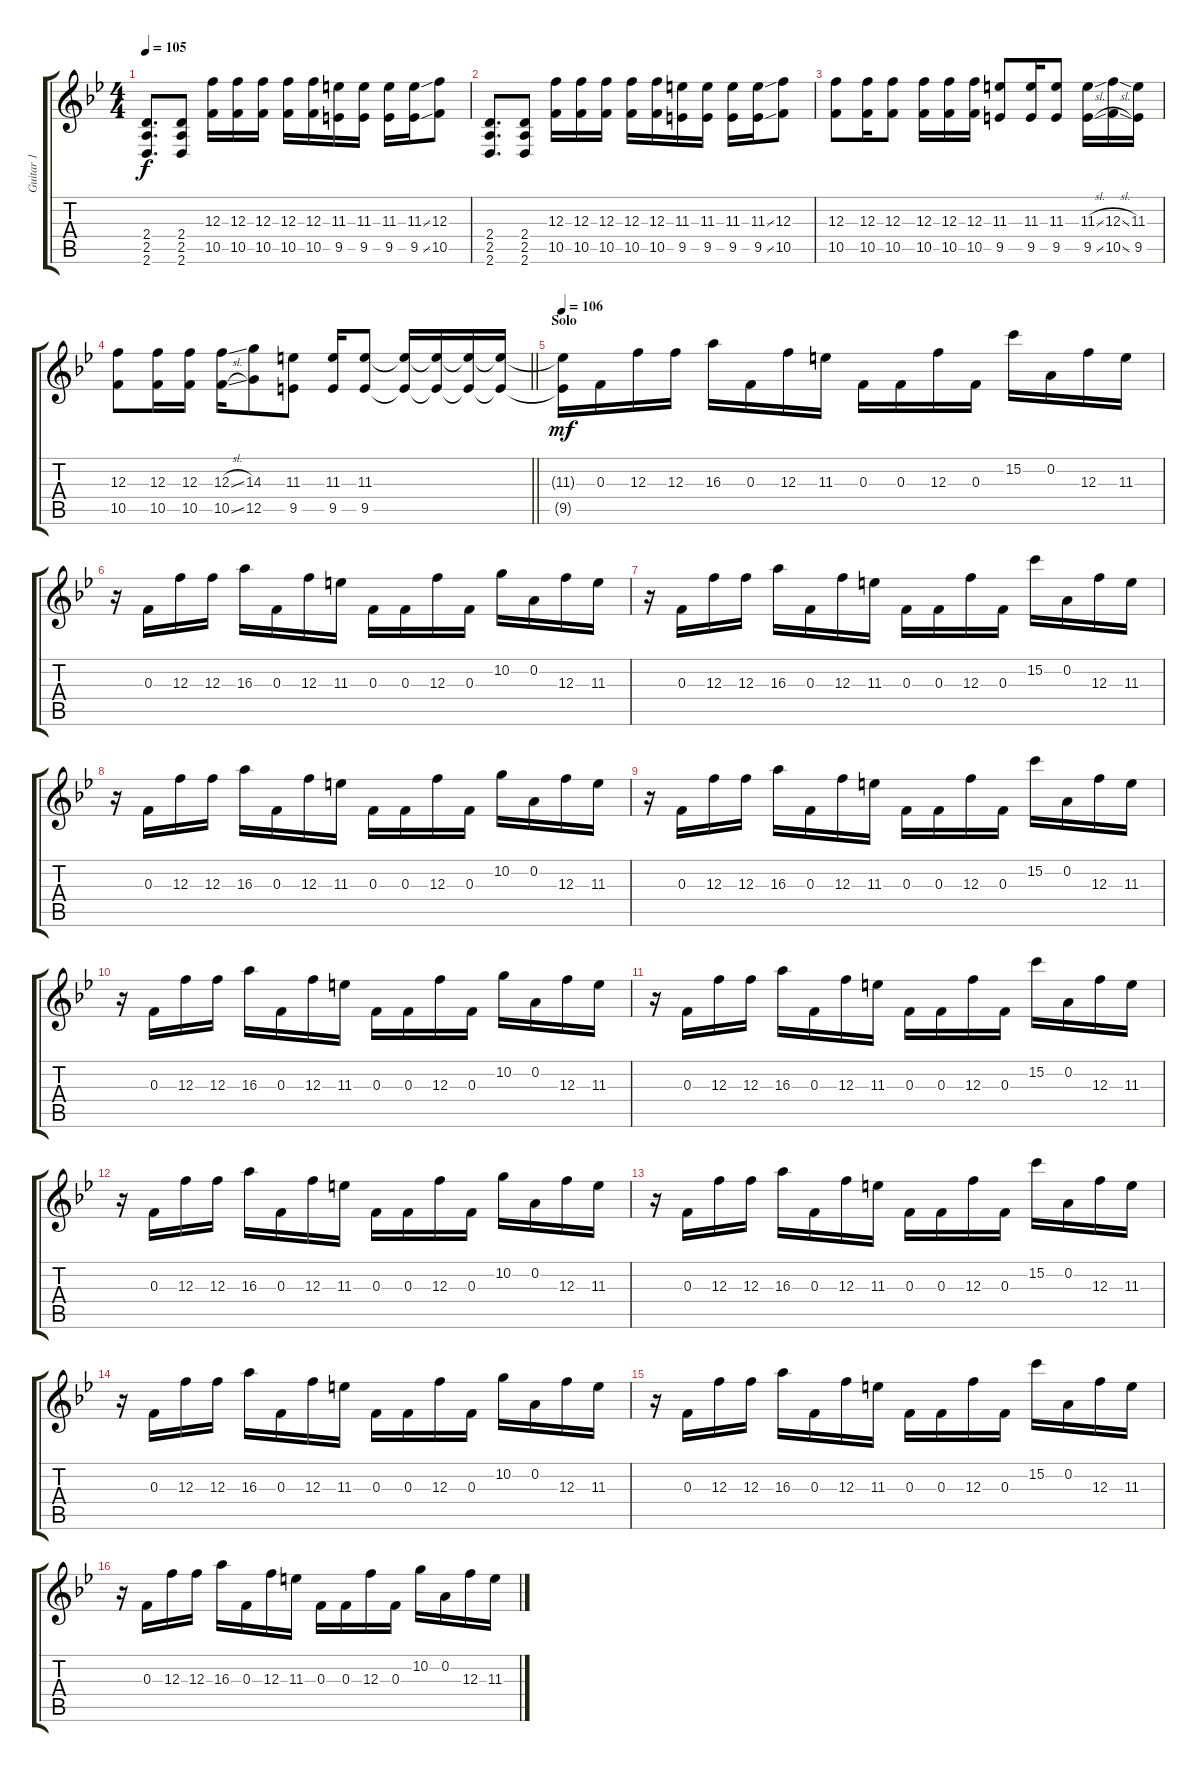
\track ("Guitar 1" "Guitar 1") {instrument distortionguitar}
\staff {score tabs}
\tuning (D4 A3 F3 C3 G2 C2) {hide}
\ts (4 4)
\tempo 105
\clef g2
\ks bb
(2.4 2.5 2.6).8{d dy f} (2.4 2.5 2.6).8 (12.3 10.5).16 (12.3 10.5).16 (12.3 10.5).16 (12.3 10.5).16 (12.3 10.5).16 (11.3 9.5).16 (11.3 9.5).16 (11.3 9.5).16 (11.3{ss} 9.5{ss}).16 (12.3 10.5).8 |
(2.4 2.5 2.6).8{d} (2.4 2.5 2.6).8 (12.3 10.5).16 (12.3 10.5).16 (12.3 10.5).16 (12.3 10.5).16 (12.3 10.5).16 (11.3 9.5).16 (11.3 9.5).16 (11.3 9.5).16 (11.3{ss} 9.5{ss}).16 (12.3 10.5).8 |
(12.3 10.5).8 (12.3 10.5).16 (12.3 10.5).8 (12.3 10.5).16 (12.3 10.5).16 (12.3 10.5).16 (11.3 9.5).8 (11.3 9.5).16 (11.3 9.5).8 (11.3{sl} 9.5{sl}).16 (12.3{sl} 10.5{sl}).16 (11.3 9.5).16 |
\barLineRight lightlight
(12.3 10.5).8 (12.3 10.5).16 (12.3 10.5).16 (12.3{sl} 10.5{sl}).16 (14.3 12.5).8 (11.3 9.5).8 (11.3 9.5).16 (11.3 9.5).8 (11.3{t} 9.5{t}).16 (11.3{t} 9.5{t}).16 (11.3{t} 9.5{t}).16 (11.3{t} 9.5{t}).16 |
\section ("" "Solo")
\tempo 106
(11.3{t} 9.5{t}).16{dy mf volume 10 balance 2} 0.3.16 12.3.16 12.3.16 16.3.16 0.3.16 12.3.16 11.3.16 0.3.16 0.3.16 12.3.16 0.3.16 15.2.16 0.2.16 12.3.16 11.3.16 |
r.16 0.3.16 12.3.16 12.3.16 16.3.16 0.3.16 12.3.16 11.3.16 0.3.16 0.3.16 12.3.16 0.3.16 10.2.16 0.2.16 12.3.16 11.3.16 |
r.16 0.3.16 12.3.16 12.3.16 16.3.16 0.3.16 12.3.16 11.3.16 0.3.16 0.3.16 12.3.16 0.3.16 15.2.16 0.2.16 12.3.16 11.3.16 |
r.16 0.3.16 12.3.16 12.3.16 16.3.16 0.3.16 12.3.16 11.3.16 0.3.16 0.3.16 12.3.16 0.3.16 10.2.16 0.2.16 12.3.16 11.3.16 |
r.16{balance 8} 0.3.16 12.3.16 12.3.16 16.3.16 0.3.16 12.3.16 11.3.16 0.3.16 0.3.16 12.3.16 0.3.16 15.2.16 0.2.16 12.3.16 11.3.16 |
r.16 0.3.16 12.3.16 12.3.16 16.3.16 0.3.16 12.3.16 11.3.16 0.3.16 0.3.16 12.3.16 0.3.16 10.2.16 0.2.16 12.3.16 11.3.16 |
r.16 0.3.16 12.3.16 12.3.16 16.3.16 0.3.16 12.3.16 11.3.16 0.3.16 0.3.16 12.3.16 0.3.16 15.2.16 0.2.16 12.3.16 11.3.16 |
r.16 0.3.16 12.3.16 12.3.16 16.3.16 0.3.16 12.3.16 11.3.16 0.3.16 0.3.16 12.3.16 0.3.16 10.2.16 0.2.16 12.3.16 11.3.16 |
r.16 0.3.16 12.3.16 12.3.16 16.3.16 0.3.16 12.3.16 11.3.16 0.3.16 0.3.16 12.3.16 0.3.16 15.2.16 0.2.16 12.3.16 11.3.16 |
r.16 0.3.16 12.3.16 12.3.16 16.3.16 0.3.16 12.3.16 11.3.16 0.3.16 0.3.16 12.3.16 0.3.16 10.2.16 0.2.16 12.3.16 11.3.16 |
r.16 0.3.16 12.3.16 12.3.16 16.3.16 0.3.16 12.3.16 11.3.16 0.3.16 0.3.16 12.3.16 0.3.16 15.2.16 0.2.16 12.3.16 11.3.16 |
r.16 0.3.16 12.3.16 12.3.16 16.3.16 0.3.16 12.3.16 11.3.16 0.3.16 0.3.16 12.3.16 0.3.16 10.2.16 0.2.16 12.3.16 11.3.16
